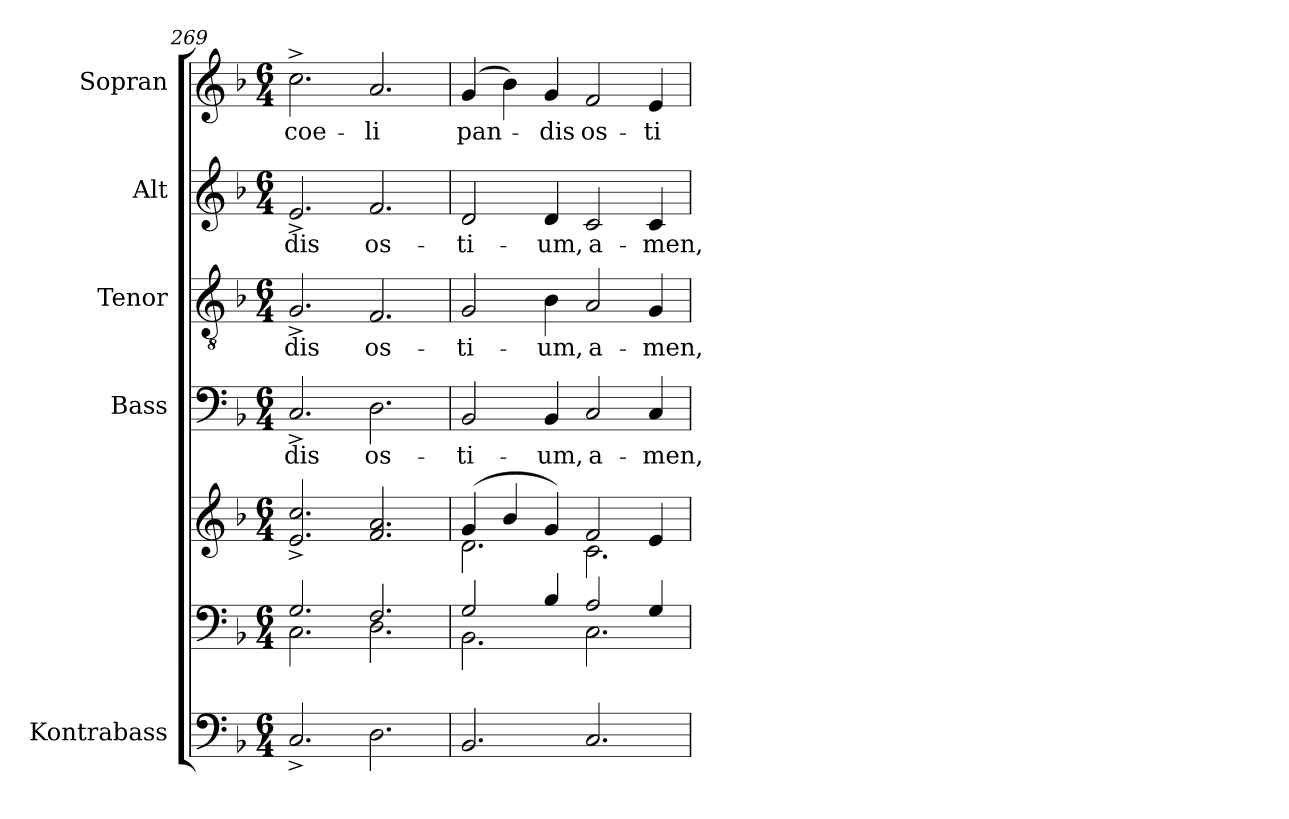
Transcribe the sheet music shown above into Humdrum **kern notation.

**kern	**kern	**kern	**kern	**text	**kern	**text	**kern	**text	**kern	**text
*part6	*part5	*part5	*part4	*part4	*part3	*part3	*part2	*part2	*part1	*part1
*staff7	*staff6	*staff5	*staff4	*staff4	*staff3	*staff3	*staff2	*staff2	*staff1	*staff1
*I"Kontrabass	*	*	*I"Bass	*	*I"Tenor	*	*I"Alt	*	*I"Sopran	*
*I'Kb.	*	*	*I'B.	*	*I'T.	*	*I'A.	*	*I'S.	*
*clefF4	*clefF4	*clefG2	*clefF4	*	*clefGv2	*	*clefG2	*	*clefG2	*
*ITrd7c12	*	*	*	*	*	*	*	*	*	*
*k[b-]	*k[b-]	*k[b-]	*k[b-]	*	*k[b-]	*	*k[b-]	*	*k[b-]	*
*F:	*F:	*F:	*F:	*	*F:	*	*F:	*	*F:	*
*M6/4	*M6/4	*M6/4	*M6/4	*	*M6/4	*	*M6/4	*	*M6/4	*
=269	=269	=269	=269	=269	=269	=269	=269	=269	=269	=269
*	*^	*	*	*	*	*	*	*	*	*
!	!	!	!	!	!LO:LY:b	!	!LO:LY:b	!	!LO:LY:b	!	!LO:LY:b
2.CC^</	2.G/	2.C\	2.e/^< 2.cc/^<	2.C^>/	-dis	2.G^>/	-dis	2.e^>/	-dis	2.cc^>\	coe-
!	!	!	!	!	!LO:LY:b	!	!LO:LY:b	!	!LO:LY:b	!	!LO:LY:b
2.DD\	2.F/	2.D\	2.f/ 2.a/	2.D\	os-	2.F/	os-	2.f/	os-	2.a/	-li
=270	=270	=270	=270	=270	=270	=270	=270	=270	=270	=270	=270
*	*	*	*^	*	*	*	*	*	*	*	*
!	!	!	!	!	!	!LO:LY:b	!	!LO:LY:b	!	!LO:LY:b	!	!LO:LY:b
2.BBB-/	2G/	2.BB-\	(4g/	2.d\	2BB-/	-ti-	2G/	-ti-	2d/	-ti-	(4g/	pan-
.	.	.	4b-/	.	.	.	.	.	.	.	4b-\)	.
!	!	!	!	!	!	!LO:LY:b	!	!LO:LY:b	!	!LO:LY:b	!	!LO:LY:b
.	4B-/	.	4g/)	.	4BB-/	-um,	4B-\	-um,	4d/	-um,	4g/	-dis
!	!	!	!	!	!	!LO:LY:b	!	!LO:LY:b	!	!LO:LY:b	!	!LO:LY:b
2.CC/	2A/	2.C\	2f/	2.c\	2C/	a-	2A/	a-	2c/	a-	2f/	os-
!	!	!	!	!	!	!LO:LY:b	!	!LO:LY:b	!	!LO:LY:b	!	!LO:LY:b
.	4G/	.	4e/	.	4C/	-men,	4G/	-men,	4c/	-men,	4e/	-ti-
*	*v	*v	*	*	*	*	*	*	*	*	*	*
*	*	*v	*v	*	*	*	*	*	*	*	*
=	=	=	=	=	=	=	=	=	=	=
*-	*-	*-	*-	*-	*-	*-	*-	*-	*-	*-
